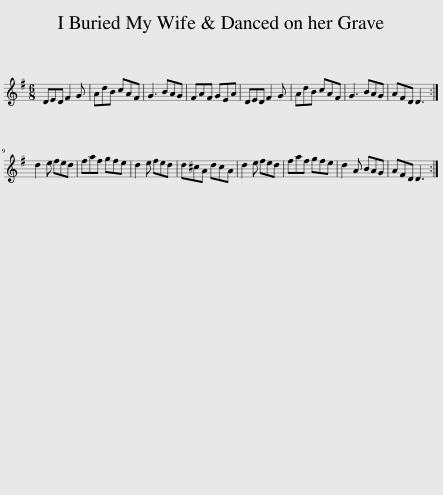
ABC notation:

X:1
L:1/8
M:6/8
I:linebreak $
K:G
V:1 treble
V:1
 DED F2 G | AdB cAF | G3 BAG | FAF GEA | DED F2 G | %5
 AdB cAF | G3 BAG | AFD D3 :|$ d2 e fed | faf gfe | %10
 d2 e fed | d^cA dcA | d2 e fed | faf gfe | d2 A BAG | %15
 AFD D3 :| %16
